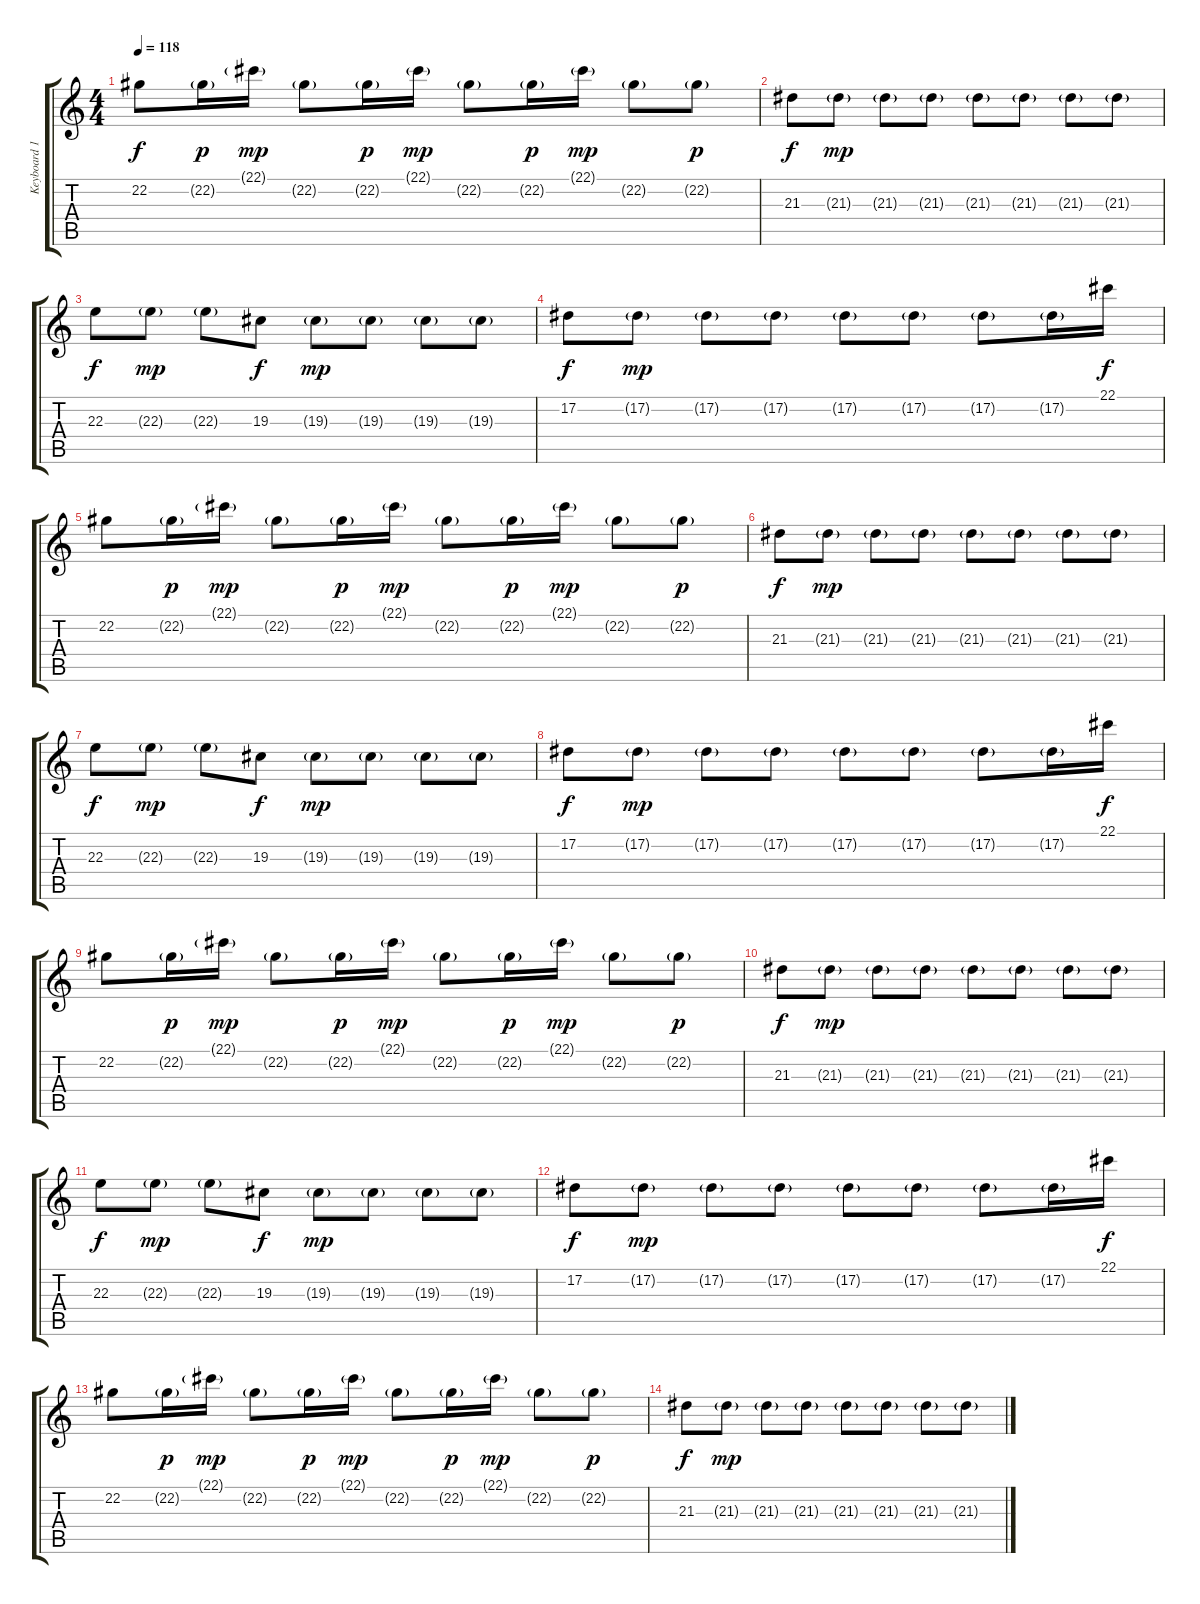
\track ("Keyboard 1" "Keyboard 1") {instrument acousticgrandpiano}
\staff {score tabs}
\tuning (Eb4 Bb3 Gb3 Db3 Ab2 Db2) {hide}
\ts (4 4)
\tempo 118
\clef g2
\ks c
22.2.8{dy f} 22.2{g}.16{dy p} 22.1{g}.16{dy mp} 22.2{g}.8 22.2{g}.16{dy p} 22.1{g}.16{dy mp} 22.2{g}.8 22.2{g}.16{dy p} 22.1{g}.16{dy mp} 22.2{g}.8 22.2{g}.8{dy p} |
21.3.8{dy f} 21.3{g}.8{dy mp} 21.3{g}.8 21.3{g}.8 21.3{g}.8 21.3{g}.8 21.3{g}.8 21.3{g}.8 |
22.3.8{dy f} 22.3{g}.8{dy mp} 22.3{g}.8 19.3.8{dy f} 19.3{g}.8{dy mp} 19.3{g}.8 19.3{g}.8 19.3{g}.8 |
17.2.8{dy f} 17.2{g}.8{dy mp} 17.2{g}.8 17.2{g}.8 17.2{g}.8 17.2{g}.8 17.2{g}.8 17.2{g}.16 22.1.16{dy f} |
22.2.8 22.2{g}.16{dy p} 22.1{g}.16{dy mp} 22.2{g}.8 22.2{g}.16{dy p} 22.1{g}.16{dy mp} 22.2{g}.8 22.2{g}.16{dy p} 22.1{g}.16{dy mp} 22.2{g}.8 22.2{g}.8{dy p} |
21.3.8{dy f} 21.3{g}.8{dy mp} 21.3{g}.8 21.3{g}.8 21.3{g}.8 21.3{g}.8 21.3{g}.8 21.3{g}.8 |
22.3.8{dy f} 22.3{g}.8{dy mp} 22.3{g}.8 19.3.8{dy f} 19.3{g}.8{dy mp} 19.3{g}.8 19.3{g}.8 19.3{g}.8 |
17.2.8{dy f} 17.2{g}.8{dy mp} 17.2{g}.8 17.2{g}.8 17.2{g}.8 17.2{g}.8 17.2{g}.8 17.2{g}.16 22.1.16{dy f} |
22.2.8 22.2{g}.16{dy p} 22.1{g}.16{dy mp} 22.2{g}.8 22.2{g}.16{dy p} 22.1{g}.16{dy mp} 22.2{g}.8 22.2{g}.16{dy p} 22.1{g}.16{dy mp} 22.2{g}.8 22.2{g}.8{dy p} |
21.3.8{dy f} 21.3{g}.8{dy mp} 21.3{g}.8 21.3{g}.8 21.3{g}.8 21.3{g}.8 21.3{g}.8 21.3{g}.8 |
22.3.8{dy f} 22.3{g}.8{dy mp} 22.3{g}.8 19.3.8{dy f} 19.3{g}.8{dy mp} 19.3{g}.8 19.3{g}.8 19.3{g}.8 |
17.2.8{dy f} 17.2{g}.8{dy mp} 17.2{g}.8 17.2{g}.8 17.2{g}.8 17.2{g}.8 17.2{g}.8 17.2{g}.16 22.1.16{dy f} |
22.2.8 22.2{g}.16{dy p} 22.1{g}.16{dy mp} 22.2{g}.8 22.2{g}.16{dy p} 22.1{g}.16{dy mp} 22.2{g}.8 22.2{g}.16{dy p} 22.1{g}.16{dy mp} 22.2{g}.8 22.2{g}.8{dy p} |
21.3.8{dy f} 21.3{g}.8{dy mp} 21.3{g}.8 21.3{g}.8 21.3{g}.8 21.3{g}.8 21.3{g}.8 21.3{g}.8
